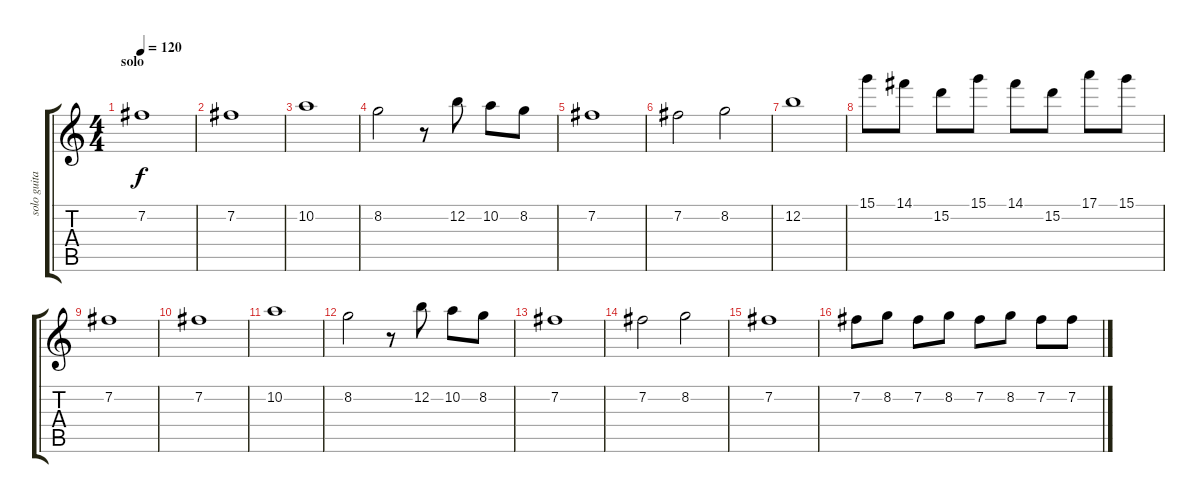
\track ("solo guitar" "solo guita") {instrument distortionguitar}
\staff {score tabs}
\tuning (E4 B3 G3 D3 A2 E2) {hide}
\ts (4 4)
\section ("" "solo")
\tempo 120
\clef g2
\ks c
7.2.1{dy f} |
7.2.1 |
10.2.1 |
8.2.2 r.8 12.2.8 10.2.8 8.2.8 |
7.2.1 |
7.2.2 8.2.2 |
12.2.1 |
15.1.8 14.1.8 15.2.8 15.1.8 14.1.8 15.2.8 17.1.8 15.1.8 |
7.2.1 |
7.2.1 |
10.2.1 |
8.2.2 r.8 12.2.8 10.2.8 8.2.8 |
7.2.1 |
7.2.2 8.2.2 |
7.2.1 |
7.2.8 8.2.8 7.2.8 8.2.8 7.2.8 8.2.8 7.2.8 7.2.8
